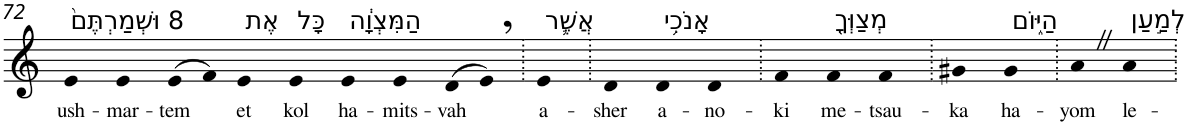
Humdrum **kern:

**kern	**text
*part1	*part1
*staff1	*staff1
*I"Piano	*
*I'Pno	*
!!LO:PB:g=z
*clefG2	*
*k[]	*
=72	=72
!LO:TX:a:t=8 וּשְׁמַרְתֶּם֙	!
!	!LO:LY:b
4e	ush-
!	!LO:LY:b
4e	-mar-
!	!LO:LY:b
(>8e	-tem
8f)	.
!LO:TX:a:t=אֶת	!
!	!LO:LY:b
4e	et
!LO:TX:a:t=כָּל	!
!	!LO:LY:b
4e	kol
!LO:TX:a:t=הַמִּצְוָ֔ה	!
!	!LO:LY:b
4e	ha-
!	!LO:LY:b
4e	-mits-
!	!LO:LY:b
(>8d	-vah
8e,)	.
=73.	=73.
!LO:TX:a:t=אֲשֶׁ֛ר	!
!	!LO:LY:b
4e	a-
=74.	=74.
!	!LO:LY:b
4d	-sher
!LO:TX:a:t=אָנֹכִ֥י	!
!	!LO:LY:b
4d	a-
!	!LO:LY:b
4d	-no-
=75.	=75.
!	!LO:LY:b
4f	-ki
!LO:TX:a:t=מְצַוְּךָ֖	!
!	!LO:LY:b
4f	me-
!	!LO:LY:b
4f	-tsau-
=76.	=76.
!	!LO:LY:b
4g#X	-ka
!LO:TX:a:t=הַיּ֑וֹם	!
!	!LO:LY:b
4g#	ha-
=77.	=77.
!	!LO:LY:b
4aZ	-yom
!LO:TX:a:t=לְמַ֣עַן	!
!	!LO:LY:b
4a	le-
=.	=.
*-	*-
